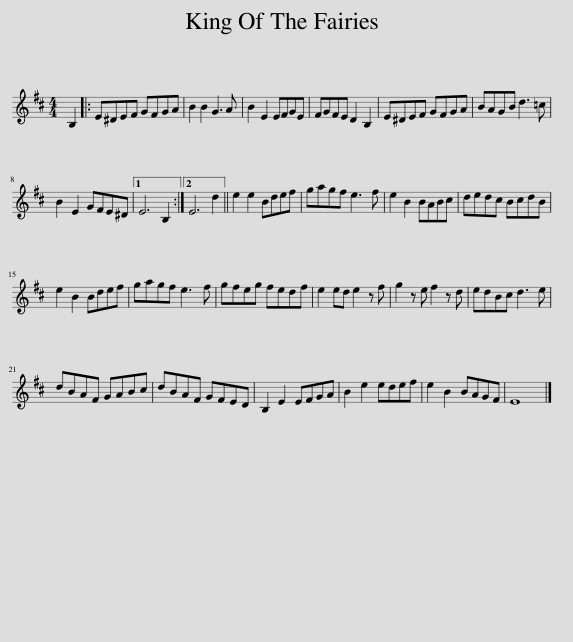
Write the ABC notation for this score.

X:1
L:1/8
M:4/4
I:linebreak $
K:D
V:1 treble
V:1
 B,2 |: E^DEF GFGA | B2 B2 G3 A | B2 E2 EFGE | FGFE D2 B,2 | %5
 E^DEF GFGA | BAGB d3 =c |$ B2 E2 GFE^D |1 E6 B,2 :|2 E6 d2 || %10
 e2 e2 Bdef | gagf e3 f | e2 B2 BABc | dedc BcdB |$ e2 B2 Bdef | %15
 gagf e3 f | gfeg fedf | e2 ed e2 z f | g2 z e f2 z d | edBc d3 e |$ %20
 dBAF GABc | dBAF GFED | B,2 E2 EFGA | B2 e2 edef | e2 B2 BAGF | %25
 E8 |] %26
